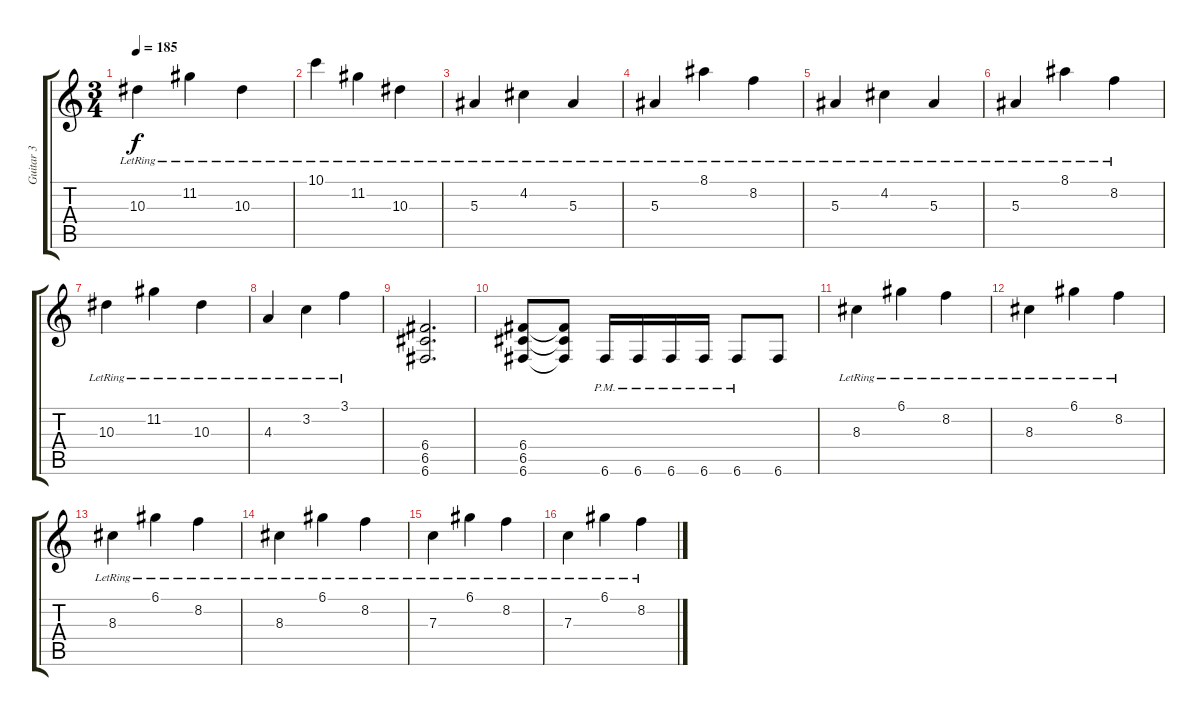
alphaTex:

\track ("Guitar 3" "Guitar 3") {instrument distortionguitar}
\staff {score tabs}
\tuning (D4 A3 F3 C3 G2 C2) {hide}
\ts (3 4)
\tempo 185
\clef g2
\ks c
10.3{lr}.4{dy f} 11.2{lr}.4 10.3{lr}.4 |
10.1{lr}.4 11.2{lr}.4 10.3{lr}.4 |
5.3{lr}.4 4.2{lr}.4 5.3{lr}.4 |
5.3{lr}.4 8.1{lr}.4 8.2{lr}.4 |
5.3{lr}.4 4.2{lr}.4 5.3{lr}.4 |
5.3{lr}.4 8.1{lr}.4 8.2{lr}.4 |
10.3{lr}.4 11.2{lr}.4 10.3{lr}.4 |
4.3{lr}.4 3.2{lr}.4 3.1{lr}.4 |
(6.4 6.5 6.6).2{d} |
(6.4 6.5 6.6).8 (6.4{t} 6.5{t} 6.6{t}).8 6.6{pm}.16 6.6{pm}.16 6.6{pm}.16 6.6{pm}.16 6.6{pm}.8 6.6.8 |
8.3{lr}.4 6.1{lr}.4 8.2{lr}.4 |
8.3{lr}.4 6.1{lr}.4 8.2{lr}.4 |
8.3{lr}.4 6.1{lr}.4 8.2{lr}.4 |
8.3{lr}.4 6.1{lr}.4 8.2{lr}.4 |
7.3{lr}.4 6.1{lr}.4 8.2{lr}.4 |
7.3{lr}.4 6.1{lr}.4 8.2{lr}.4
